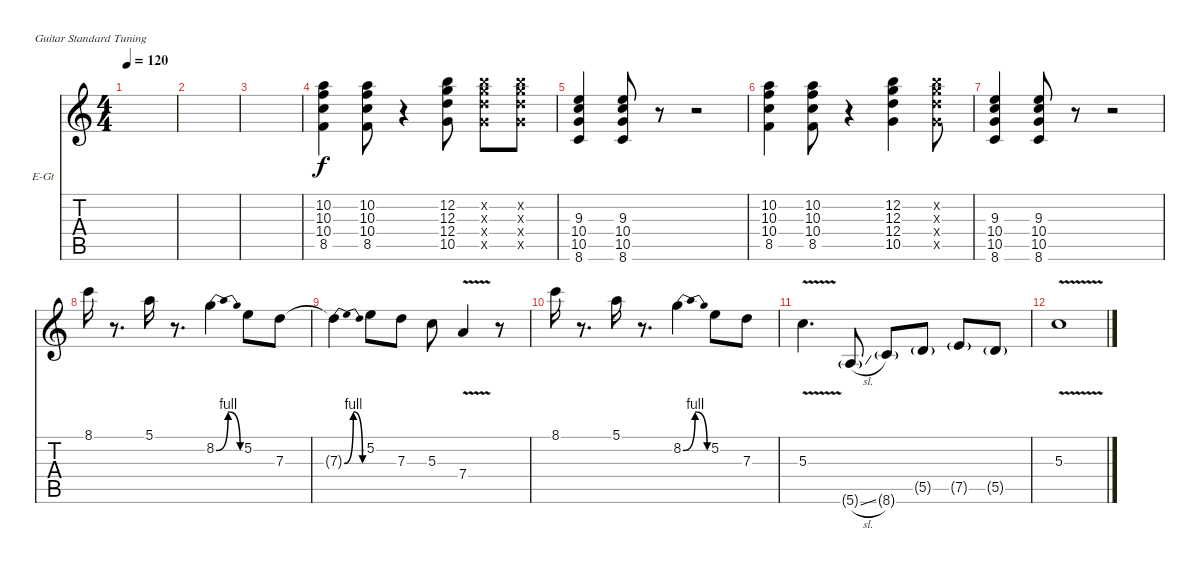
\defaultSystemsLayout 4
\bracketExtendMode nobrackets
\firstSystemTrackNameOrientation horizontal
\otherSystemsTrackNameOrientation horizontal
\track ("Electric Guitar" "E-Gt") {instrument electricguitarclean}
\staff {score tabs}
\tuning (E4 B3 G3 D3 A2 E2)
\ts (4 4)
\tempo 120
\clef g2
\scale
0.485477
\ks c
|
\scale
0.257261 |
\scale
0.257261 |
\scale
0.333333 (8.5 10.4 10.2 10.3).4 (8.5 10.4 10.2 10.3).8 r.4 (10.5 12.4 12.2 12.3).8 (10.5{x} 12.4{x} 12.2{x} 12.3{x}).8 (10.5{x} 12.4{x} 12.2{x} 12.3{x}).8 |
\scale
0.333333 (8.6 10.5 10.4 9.3).4 (8.6 10.5 10.4 9.3).8 r.8 r.2 |
\scale
0.333333 (8.5 10.4 10.2 10.3).4 (8.5 10.4 10.2 10.3).8 r.4 (10.5 12.4 12.2 12.3).4 (10.5{x} 12.4{x} 12.2{x} 12.3{x}).8 |
\scale
0.333333 (8.6 10.5 10.4 9.3).4 (8.6 10.5 10.4 9.3).8 r.8 r.2 |
\scale
0.333333 8.1.16 r.8{d} 5.1.16 r.8{d} 8.2{be (bendrelease 0 0 30 4 30 4 59.4 0)}.4 5.2.8 7.3.8 |
\scale
0.333333 7.3{be (bendrelease 0 0 30 4 30 4 59.4 0) t}.4 5.2.8 7.3.8 5.3.8 7.4{v}.4 r.8 |
8.1.16 r.8{d} 5.1.16 r.8{d} 8.2{be (bendrelease 0 0 30 4 30 4 59.4 0)}.4 5.2.8 7.3.8 |
5.3{v}.4{d} 5.6{sl g}.8 8.6{g}.8 5.5{g}.8 7.5{g}.8 5.5{g}.8 |
5.3{v}.1
